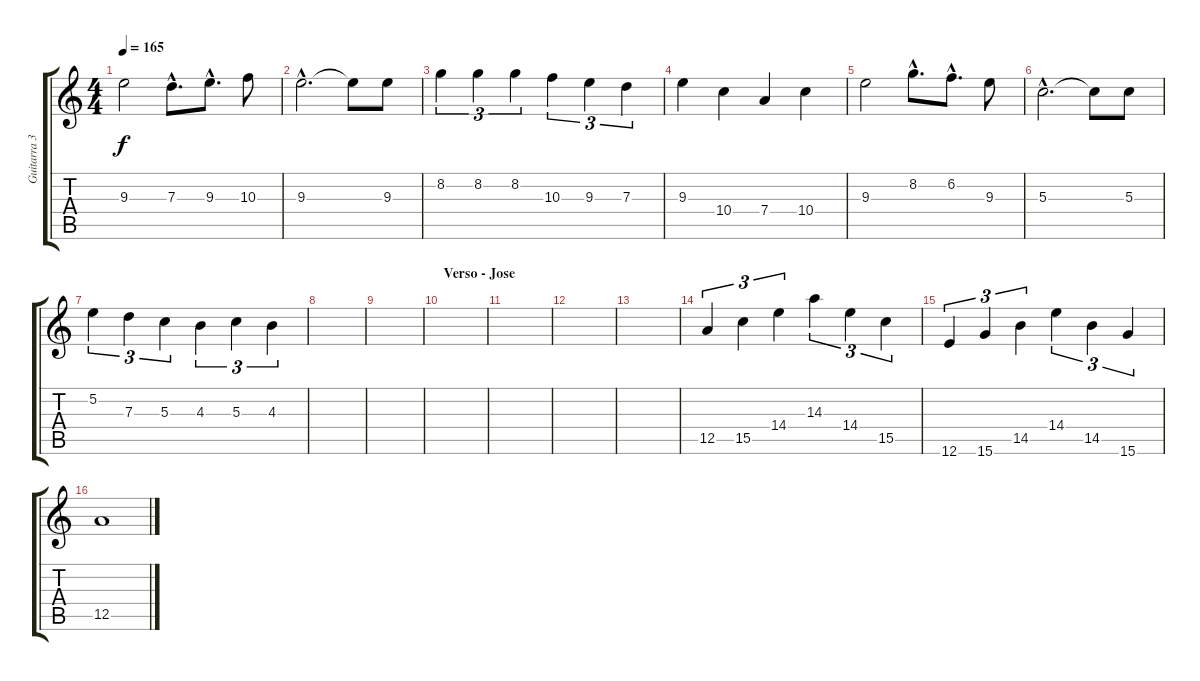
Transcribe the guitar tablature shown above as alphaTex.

\track ("Guitarra 3" "Guitarra 3") {instrument overdrivenguitar}
\staff {score tabs}
\tuning (E4 B3 G3 D3 A2 E2) {hide}
\ts (4 4)
\tempo 165
\clef g2
\ks c
9.3.2{dy f} 7.3{hac}.8{d} 9.3{hac}.8{d} 10.3.8 |
9.3{hac}.2{d} 9.3{t}.8 9.3.8 |
8.2.4{tu (3 2)} 8.2.4{tu (3 2)} 8.2.4{tu (3 2)} 10.3.4{tu (3 2)} 9.3.4{tu (3 2)} 7.3.4{tu (3 2)} |
9.3.4 10.4.4 7.4.4 10.4.4 |
9.3.2 8.2{hac}.8{d} 6.2{hac}.8{d} 9.3.8 |
5.3{hac}.2{d} 5.3{t}.8 5.3.8 |
5.2.4{tu (3 2)} 7.3.4{tu (3 2)} 5.3.4{tu (3 2)} 4.3.4{tu (3 2)} 5.3.4{tu (3 2)} 4.3.4{tu (3 2)} |
|
|
\section ("" "Verso - Jose")
|
|
|
|
12.5.4{tu (3 2) volume 16 instrument overdrivenguitar} 15.5.4{tu (3 2)} 14.4.4{tu (3 2)} 14.3.4{tu (3 2)} 14.4.4{tu (3 2)} 15.5.4{tu (3 2)} |
12.6.4{tu (3 2)} 15.6.4{tu (3 2)} 14.5.4{tu (3 2)} 14.4.4{tu (3 2)} 14.5.4{tu (3 2)} 15.6.4{tu (3 2)} |
12.5.1
